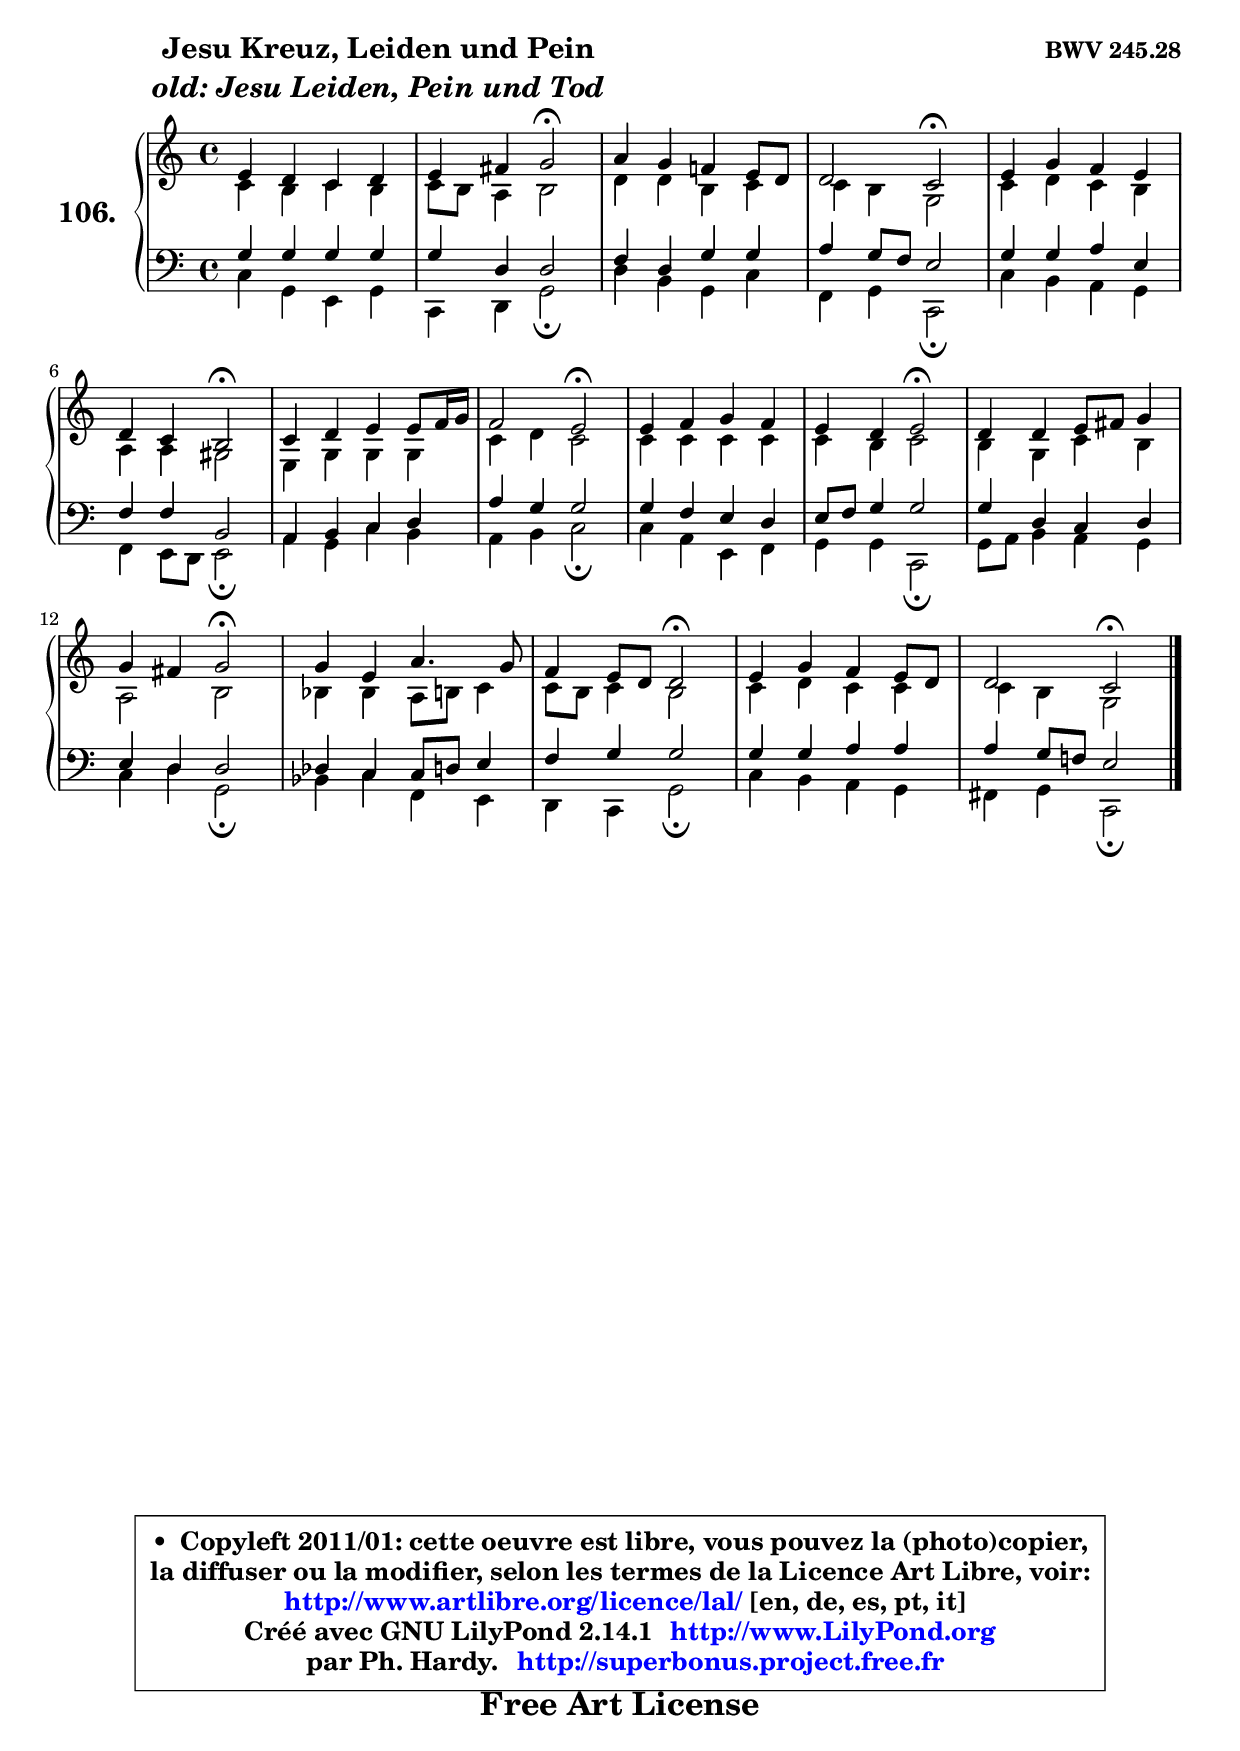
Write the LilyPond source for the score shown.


\version "2.14.1"

    \paper {
%	system-system-spacing #'padding = #0.1
%	score-system-spacing #'padding = #0.1
%	ragged-bottom = ##f
%	ragged-last-bottom = ##f
	}

    \header {
      opus = \markup { \bold "BWV 245.28" }
      piece = \markup { \hspace #9 \fontsize #2 \bold \column \center-align { \line { "Jesu Kreuz, Leiden und Pein" }
                     \line { \italic "old: Jesu Leiden, Pein und Tod" }
                 } }
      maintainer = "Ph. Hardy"
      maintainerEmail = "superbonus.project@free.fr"
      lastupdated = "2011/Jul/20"
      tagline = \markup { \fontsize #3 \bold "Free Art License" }
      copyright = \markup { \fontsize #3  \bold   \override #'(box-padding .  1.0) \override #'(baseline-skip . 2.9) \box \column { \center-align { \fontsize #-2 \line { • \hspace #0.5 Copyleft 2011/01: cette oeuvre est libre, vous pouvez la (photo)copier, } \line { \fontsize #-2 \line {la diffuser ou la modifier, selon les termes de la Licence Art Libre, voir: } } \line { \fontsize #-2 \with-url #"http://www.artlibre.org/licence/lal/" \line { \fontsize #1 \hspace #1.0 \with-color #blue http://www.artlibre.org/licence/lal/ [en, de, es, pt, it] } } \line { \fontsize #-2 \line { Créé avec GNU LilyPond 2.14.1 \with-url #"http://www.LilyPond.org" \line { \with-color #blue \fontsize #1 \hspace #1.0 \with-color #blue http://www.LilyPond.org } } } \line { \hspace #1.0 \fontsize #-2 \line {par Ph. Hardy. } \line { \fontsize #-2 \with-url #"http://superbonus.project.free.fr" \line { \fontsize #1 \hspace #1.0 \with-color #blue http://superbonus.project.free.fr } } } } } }

	  }

  guidemidi = {
        R1 |
        r2 \tempo 4 = 34 r2 \tempo 4 = 78 |
        R1 |
        r2 \tempo 4 = 34 r2 \tempo 4 = 78 |
        R1 |
        r2 \tempo 4 = 34 r2 \tempo 4 = 78 |
        R1 |
        r2 \tempo 4 = 34 r2 \tempo 4 = 78 |
        R1 |
        r2 \tempo 4 = 34 r2 \tempo 4 = 78 |
        R1 |
        r2 \tempo 4 = 34 r2 \tempo 4 = 78 |
        R1 |
        r2 \tempo 4 = 34 r2 \tempo 4 = 78 |
        R1 |
        r2 \tempo 4 = 34 r2 |
	}

  upper = {
\displayLilyMusic \transpose a c {
	\time 4/4
	\key a \major
	\clef treble
	\voiceOne
	<< { 
	% SOPRANO
	\set Voice.midiInstrument = "acoustic grand"
	\relative c'' {
        cis4 b a b |
        cis4 dis e2\fermata |
        fis4 e d! cis8 b |
        b2 a2\fermata |
        cis4 e d cis |
        b4 a gis2\fermata |
        a4 b cis cis8 d16 e |
        d2 cis2\fermata |
        cis4 d e d |
        cis4 b cis2\fermata |
        b4 b cis8 dis e4 |
        e4 dis e2\fermata |
        e4 cis fis4. e8 |
        d4 cis8 b b2\fermata |
        cis4 e d cis8 b |
        b2 a2\fermata |
        \bar "|."
	} % fin de relative
	}

	\context Voice="1" { \voiceTwo 
	% ALTO
	\set Voice.midiInstrument = "acoustic grand"
	\relative c'' {
        a4 gis a gis |
        a8 gis fis4 gis2 |
        b4 b gis a |
        a4 gis e2 |
        a4 b a gis |
        fis4 fis eis2 |
        cis4 e e e |
        a4 b a2 |
        a4 a a a |
        a4 gis a2 |
        gis4 e a gis |
        fis2 gis |
        g4 g fis8 gis a4 |
        a8 gis a4 gis2 |
        a4 b a a |
        a4 gis e2 |
        \bar "|."
	} % fin de relative
	\oneVoice
	} >>
}
	}

    lower = {
\transpose a c {
	\time 4/4
	\key a \major
	\clef bass
	\voiceOne
	<< { 
	% TENOR
	\set Voice.midiInstrument = "acoustic grand"
	\relative c' {
        e4 e e e |
        e4 b b2 |
        d4 b e e |
        fis4 e8 d cis2 |
        e4 e fis cis |
        d4 d gis,2 |
        fis4 gis a b |
        fis'4 e e2 |
        e4 d cis b |
        cis8 d e4 e2 |
        e4 b a b |
        cis4 b b2 |
        bes4 a a8 b cis4 |
        d4 e e2 |
        e4 e fis fis |
        fis4 e8 d! cis2 |
        \bar "|."
	} % fin de relative
	}
	\context Voice="1" { \voiceTwo 
	% BASS
	\set Voice.midiInstrument = "acoustic grand"
	\relative c' {
        a4 e cis e |
        a,4 b e2\fermata |
        b'4 gis e a |
        d,4 e a,2\fermata |
        a'4 gis fis e |
        d4 cis8 b cis2\fermata |
        fis4 e a gis |
        fis4 gis a2\fermata |
        a4 fis cis d |
        e4 e a,2\fermata |
        e'8 fis gis4 fis e |
        a4 b e,2\fermata |
        g4 a d, cis |
        b4 a e'2\fermata |
        a4 gis fis e |
        dis4 e a,2\fermata |
        \bar "|."
	} % fin de relative
	\oneVoice
	} >>
}
	}


    \score { 

	\new PianoStaff <<
	\set PianoStaff.instrumentName = \markup { \bold \huge "106." }
	\new Staff = "upper" \upper
	\new Staff = "lower" \lower
	>>

    \layout {
%	ragged-last = ##f
	   }

         } % fin de score

  \score {
    \unfoldRepeats { << \guidemidi \upper \lower >> }
    \midi {
    \context {
     \Staff
      \remove "Staff_performer"
               }

     \context {
      \Voice
       \consists "Staff_performer"
                }

     \context { 
      \Score
      tempoWholesPerMinute = #(ly:make-moment 78 4)
		}
	    }
	}


